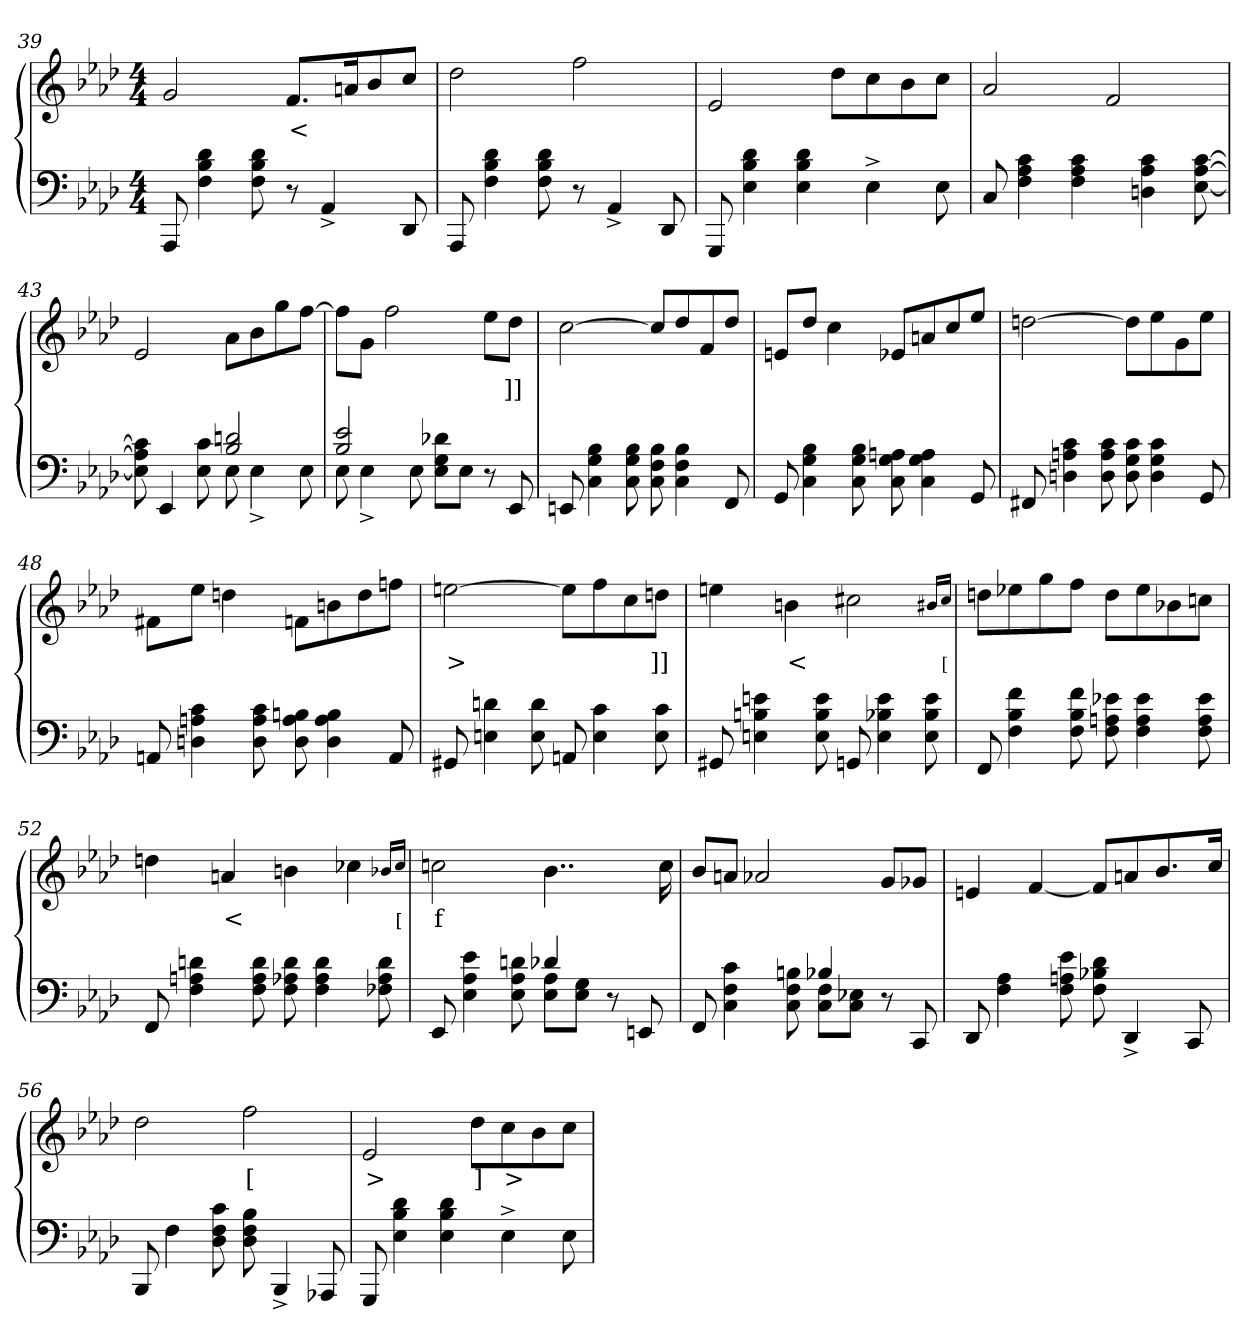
**kern	**kern	**text
*part2	*part1	*part1
*staff2	*staff1	*staff1
*clefF4	*clefG2	*
*k[b-e-a-d-]	*k[b-e-a-d-]	*
*M4/4	*M4/4	*
=39	=39	=39
8AAA-	2g	.
4d- 4B- 4F	.	.
8d- 8B- 8F	.	.
8r	8.fL	<
4AA-^>	.	.
.	16an	.
.	8b-	.
8DD-	8ccJ	.
=40	=40	=40
8AAA-	2dd-	.
4d- 4B- 4F	.	.
8d- 8B- 8F	.	.
8r	2ff	.
4AA-^>	.	.
8DD-	.	.
=41	=41	=41
8GGG	2e-	.
4d- 4B- 4E-	.	.
4d- 4B- 4E-	.	.
.	8dd-L	.
4E-^>	8cc	.
.	8b-	.
8E-	8ccJ	.
=42	=42	=42
8C	2a-	.
4c 4A- 4F	.	.
4c 4A- 4F	.	.
.	2f	.
4c 4A- 4Dn	.	.
[8c [8A- [8E-	.	.
=43	=43	=43
*^	*	*
2ryy	8c] 8A-] 8E-]	2e-	.
.	4EE-	.	.
.	8c 8E-	.	.
2dn 2B-	8E-	8a-L	.
.	4E-^>	8b-	.
.	.	8gg	.
.	8E-	[8ffJ	.
=44	=44	=44	=44
2e- 2B-	8E-	8ffL]	.
.	4E-^>	8gJ	.
.	.	2ff	.
.	8E-	.	.
2ryy	8d-X 8G 8E-L	.	.
.	8E-J	.	.
.	8r	8ee-L	.
.	8EE-/	8dd-J	]]
*v	*v	*	*
=45	=45	=45
8EEn	[2cc	.
4B- 4G 4C	.	.
8B- 8G 8C	.	.
8B- 8F 8C	8cc/L]	.
4B- 4F 4C	8dd-	.
.	8f	.
8FF	8dd-J	.
=46	=46	=46
8GG	8enL	.
4B- 4G 4C	8dd-J	.
.	4cc	.
8B- 8G 8C	.	.
8An 8G 8C	8e-XL	.
4A 4G 4C	8an	.
.	8cc	.
8GG	8ee-J	.
=47	=47	=47
8FF#X	[2ddn	.
4c 4An 4Dn	.	.
8c 8A 8D	.	.
8c 8G 8D	8ddL]	.
4c 4G 4D	8ee-	.
.	8g	.
8GG	8ee-J	.
=48	=48	=48
8AAn	8f#XL	.
4c 4An 4Dn	8ee-J	.
.	4ddn	.
8c 8A 8D	.	.
8Bn 8A 8D	8fnL	.
4B 4A 4D	8bn	.
.	8dd	.
8AA	8ffnJ	.
=49	=49	=49
8GG#X	[2een	>
4dn 4En	.	.
8d 8E	.	.
8AAn	8eeL]	.
4c 4E	8ff	.
.	8cc	.
8c 8E	8ddnJ	]]
=50	=50	=50
8GG#X	4een	.
4en 4Bn 4En	.	.
.	4bn	<
8e 8B 8E	.	.
8GGn	2cc#X	.
4e 4B-X 4E	.	.
8e 8B- 8E	.	.
.	16qb#X/LL	.
.	16qcc#/JJ	[
=51	=51	=51
8FF	8ddnL	.
4f 4B- 4F	8ee-X	.
.	8gg	.
8f 8B- 8F	8ffJ	.
8e-X 8An 8F	8ddL	.
4e- 4A 4F	8ee-	.
.	8b-X	.
8e- 8A 8F	8ccnJ	.
=52	=52	=52
8FF	4ddn	.
4dn 4An 4F	.	.
.	4an	<
8d 8A 8F	.	.
8d 8A-X 8F	4bn	.
4d 4A- 4F	.	.
.	4cc-X	.
8d 8A- 8F-X	.	.
.	16qb-X/LL	.
.	16qcc-/JJ	[
=53	=53	=53
*^	*	*
2ryy	8EE-/	2ccn	f
.	4e- 4A- 4E-	.	.
.	8dn 8A- 8E-	.	.
4d-X	8A- 8E-L	4..b-	.
.	8G 8E-J	.	.
4ryy	8r	.	.
.	8EEn	.	.
.	.	16cc	.
=54	=54	=54	=54
2ryy	8FF/	8b-L	.
.	4c 4F 4C	8anJ	.
.	.	2a-X	.
.	8Bn 8F 8C	.	.
4B-	8F 8CL	.	.
.	8E-X 8CJ	.	.
4ryy	8r	8gL	.
.	8CC	8g-XJ	.
*v	*v	*	*
=55	=55	=55
8DD-	4en	.
4A- 4F	.	.
.	[4f	.
8e- 8An 8F	.	.
8d- 8B-X 8F	8fL]	.
4DD-^>	8an	.
.	8.b-	.
8CC	.	.
.	16ccJk	.
=56	=56	=56
8BBB-	2dd-	.
4F	.	.
8c 8F 8D-	.	.
8B- 8F 8D-	2ff	[
4BBB-^>	.	.
8AAA-X	.	.
=57	=57	=57
8GGG	2e-	>
4d- 4B- 4E-	.	.
4d- 4B- 4E-	.	.
.	8dd-L	]
4E-^>	8cc	>
.	8b-	.
8E-	8ccJ	.
=	=	=
*-	*-	*-
